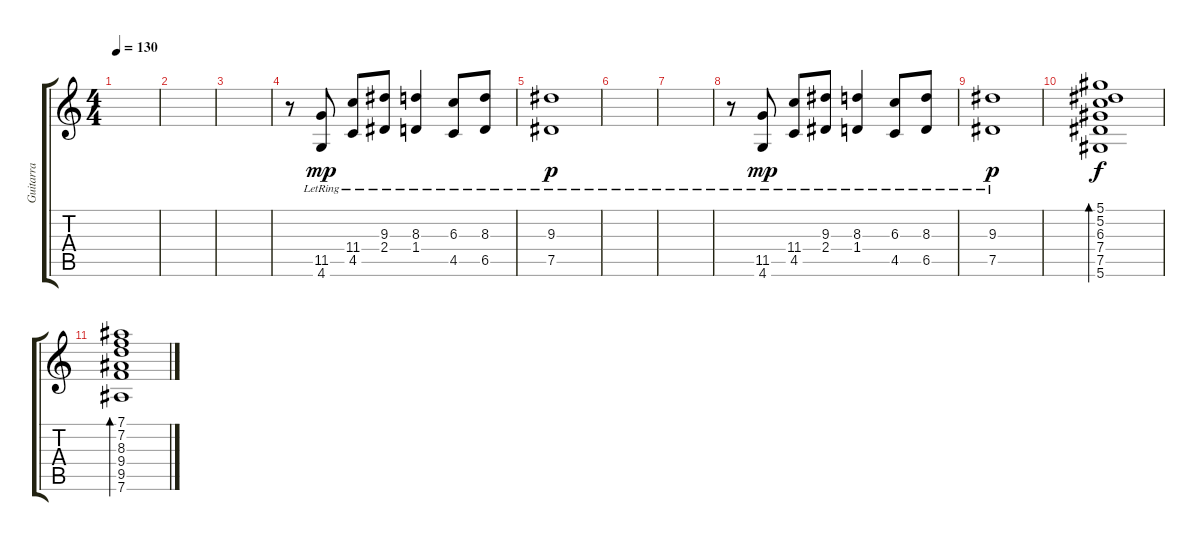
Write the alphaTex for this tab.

\track ("Guitarra " "Guitarra ") {instrument overdrivenguitar}
\staff {score tabs}
\tuning (Eb4 Bb3 Gb3 Db3 Ab2 Eb2) {hide}
\ts (4 4)
\tempo 130
\clef g2
\ks c
|
|
|
r.8{volume 9 instrument electricguitarclean} (11.5{lr} 4.6{lr}).8{dy mp} (11.4{lr} 4.5{lr}).8 (9.3{lr} 2.4{lr}).8 (8.3{lr} 1.4{lr}).4 (6.3{lr} 4.5{lr}).8 (8.3{lr} 6.5{lr}).8 |
(9.3{lr} 7.5{lr}).1{dy p} |
|
|
r.8{volume 9 instrument electricguitarclean} (11.5{lr} 4.6{lr}).8{dy mp} (11.4{lr} 4.5{lr}).8 (9.3{lr} 2.4{lr}).8 (8.3{lr} 1.4{lr}).4 (6.3{lr} 4.5{lr}).8 (8.3{lr} 6.5{lr}).8 |
(9.3{lr} 7.5{lr}).1{dy p} |
(5.1 5.2 6.3 7.4 7.5 5.6).1{bd 240 dy f} |
(7.1 7.2 8.3 9.4 9.5 7.6).1{bd 240}
